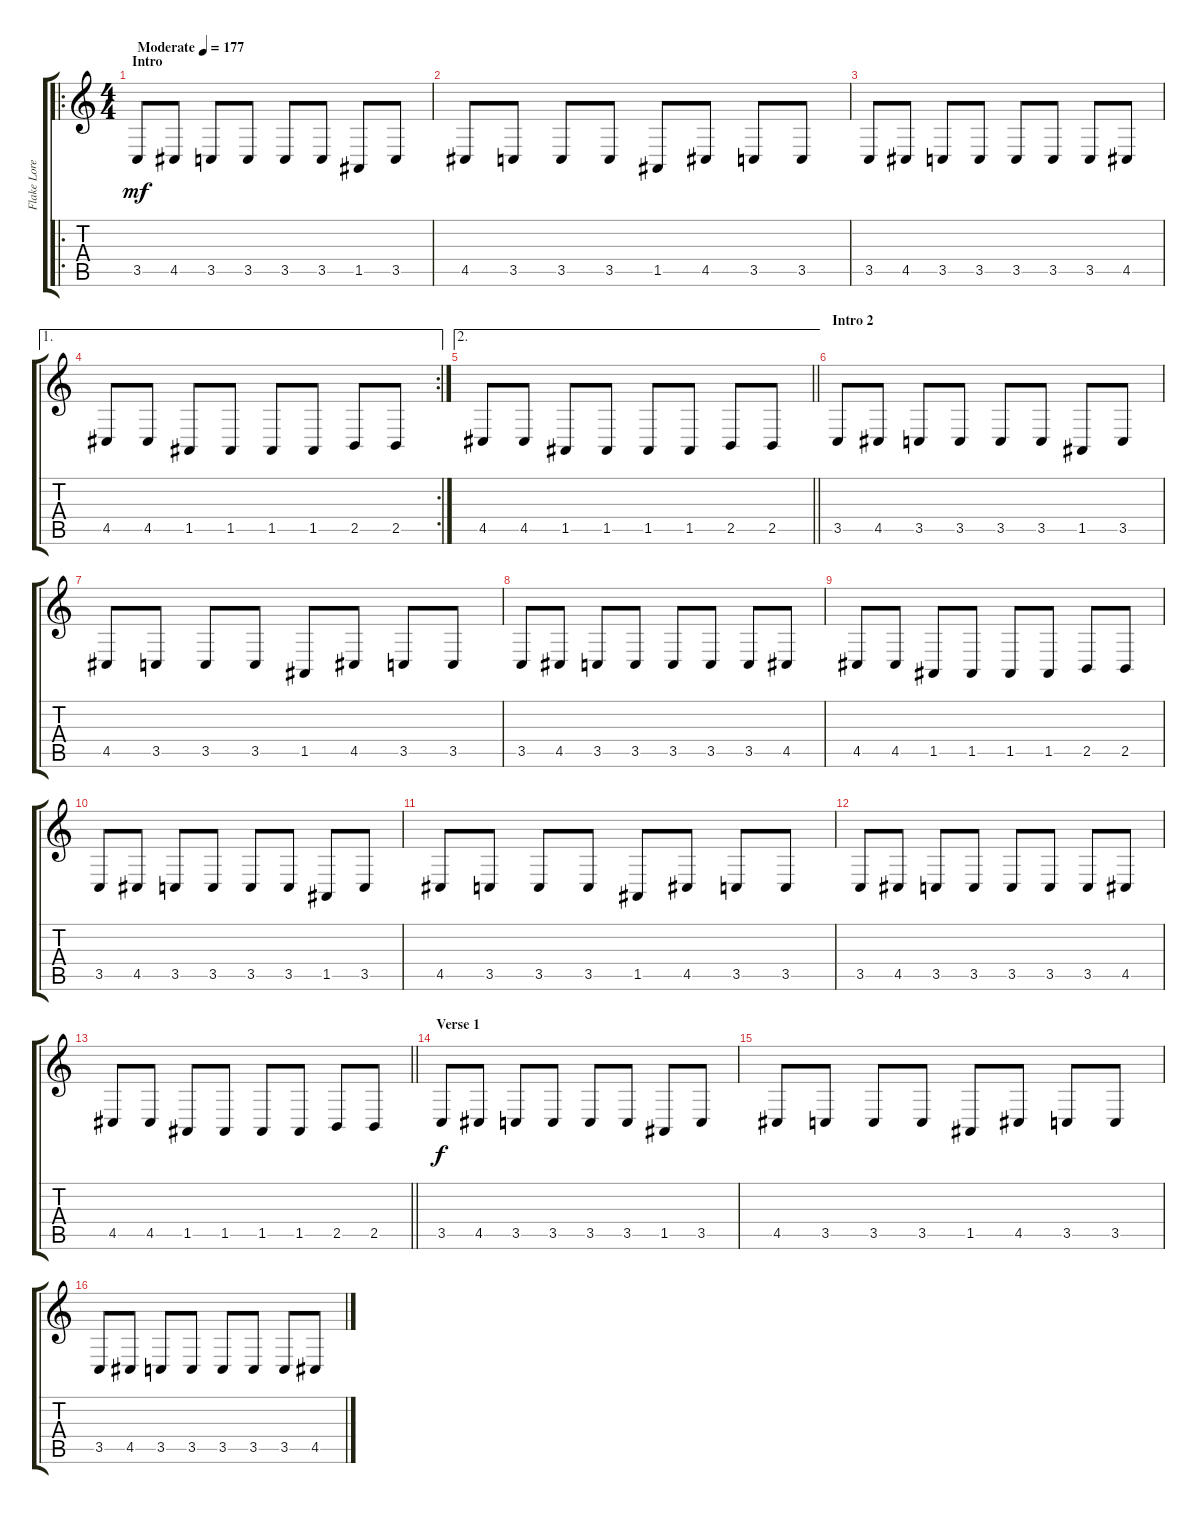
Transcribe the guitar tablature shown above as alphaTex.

\track ("Flake Lorenz [keyboard]" "Flake Lore") {instrument lead8bassandlead}
\staff {score tabs}
\tuning (E4 B3 G3 D3 A2 E2) {hide}
\ro
\ts (4 4)
\section ("" "Intro")
\tempo (177 "Moderate")
\clef g2
\ks c
3.5.8{dy mf instrument lead8bassandlead} 4.5.8 3.5.8 3.5.8 3.5.8 3.5.8 1.5.8 3.5.8 |
4.5.8 3.5.8 3.5.8 3.5.8 1.5.8 4.5.8 3.5.8 3.5.8 |
3.5.8 4.5.8 3.5.8 3.5.8 3.5.8 3.5.8 3.5.8 4.5.8 |
\ae 1
\rc 2
4.5.8 4.5.8 1.5.8 1.5.8 1.5.8 1.5.8 2.5.8 2.5.8 |
\ae 2
\barLineRight lightlight
4.5.8 4.5.8 1.5.8 1.5.8 1.5.8 1.5.8 2.5.8 2.5.8 |
\section ("" "Intro 2")
3.5.8 4.5.8 3.5.8 3.5.8 3.5.8 3.5.8 1.5.8 3.5.8 |
4.5.8 3.5.8 3.5.8 3.5.8 1.5.8 4.5.8 3.5.8 3.5.8 |
3.5.8 4.5.8 3.5.8 3.5.8 3.5.8 3.5.8 3.5.8 4.5.8 |
4.5.8 4.5.8 1.5.8 1.5.8 1.5.8 1.5.8 2.5.8 2.5.8 |
3.5.8 4.5.8 3.5.8 3.5.8 3.5.8 3.5.8 1.5.8 3.5.8 |
4.5.8 3.5.8 3.5.8 3.5.8 1.5.8 4.5.8 3.5.8 3.5.8 |
3.5.8 4.5.8 3.5.8 3.5.8 3.5.8 3.5.8 3.5.8 4.5.8 |
\barLineRight lightlight
4.5.8 4.5.8 1.5.8 1.5.8 1.5.8 1.5.8 2.5.8 2.5.8 |
\section ("" "Verse 1")
3.5.8{dy f} 4.5.8 3.5.8 3.5.8 3.5.8 3.5.8 1.5.8 3.5.8 |
4.5.8 3.5.8 3.5.8 3.5.8 1.5.8 4.5.8 3.5.8 3.5.8 |
3.5.8 4.5.8 3.5.8 3.5.8 3.5.8 3.5.8 3.5.8 4.5.8
